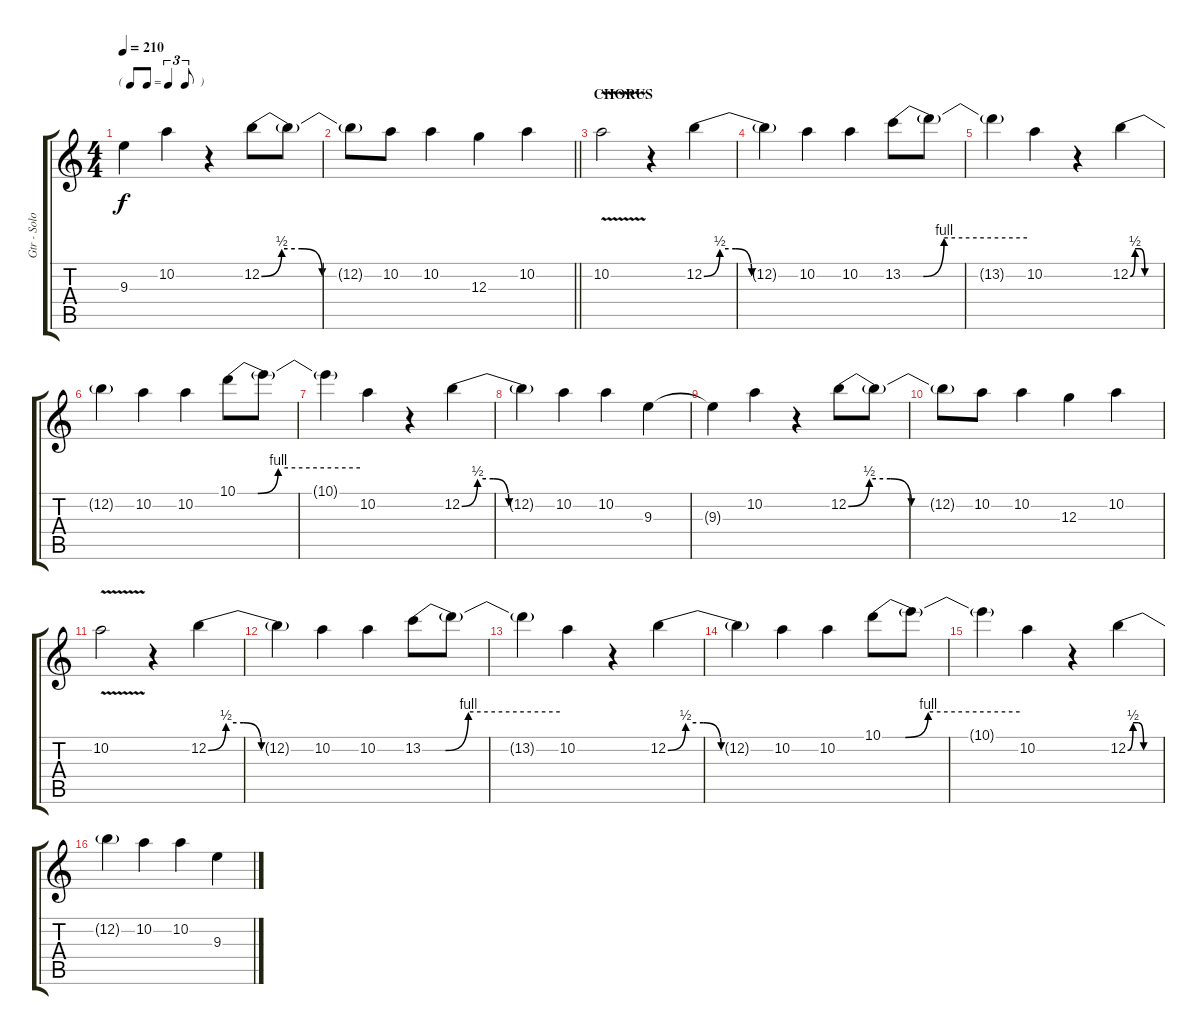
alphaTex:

\track ("Gtr - Solo" "Gtr - Solo") {instrument overdrivenguitar}
\staff {score tabs}
\tuning (E4 B3 G3 D3 A2 E2) {hide}
\ts (4 4)
\tf triplet8th
\tempo 210
\clef g2
\ks c
9.3{t}.4{dy f} 10.2.4 r.4 12.2{be (custom 0 0 10 2 20 2 30 0 60 0)}.8 12.2{t}.8 |
\barLineRight lightlight
12.2{t}.8 10.2.8 10.2.4 12.3.4 10.2.4 |
\section ("" "CHORUS")
10.2{v}.2 r.4 12.2{be (custom 0 0 10 2 20 2 30 0 60 0)}.4 |
12.2{t}.4 10.2.4 10.2.4 13.2{be (custom 0 0 10 0 20 4 60 4)}.8 13.2{t}.8 |
13.2{t}.4 10.2.4 r.4 12.2{be (custom 0 0 10 2 20 2 30 0 60 0)}.4 |
12.2{t}.4 10.2.4 10.2.4 10.1{be (custom 0 0 10 0 20 4 60 4)}.8 10.1{t}.8 |
10.1{t}.4 10.2.4 r.4 12.2{be (custom 0 0 10 2 20 2 30 0 60 0)}.4 |
12.2{t}.4 10.2.4 10.2.4 9.3.4 |
9.3{t}.4 10.2.4 r.4 12.2{be (custom 0 0 10 2 20 2 30 0 60 0)}.8 12.2{t}.8 |
12.2{t}.8 10.2.8 10.2.4 12.3.4 10.2.4 |
10.2{v}.2 r.4 12.2{be (custom 0 0 10 2 20 2 30 0 60 0)}.4 |
12.2{t}.4 10.2.4 10.2.4 13.2{be (custom 0 0 10 0 20 4 60 4)}.8 13.2{t}.8 |
13.2{t}.4 10.2.4 r.4 12.2{be (custom 0 0 10 2 20 2 30 0 60 0)}.4 |
12.2{t}.4 10.2.4 10.2.4 10.1{be (custom 0 0 10 0 20 4 60 4)}.8 10.1{t}.8 |
10.1{t}.4 10.2.4 r.4 12.2{be (custom 0 0 10 2 20 2 30 0 60 0)}.4 |
12.2{t}.4 10.2.4 10.2.4 9.3.4
